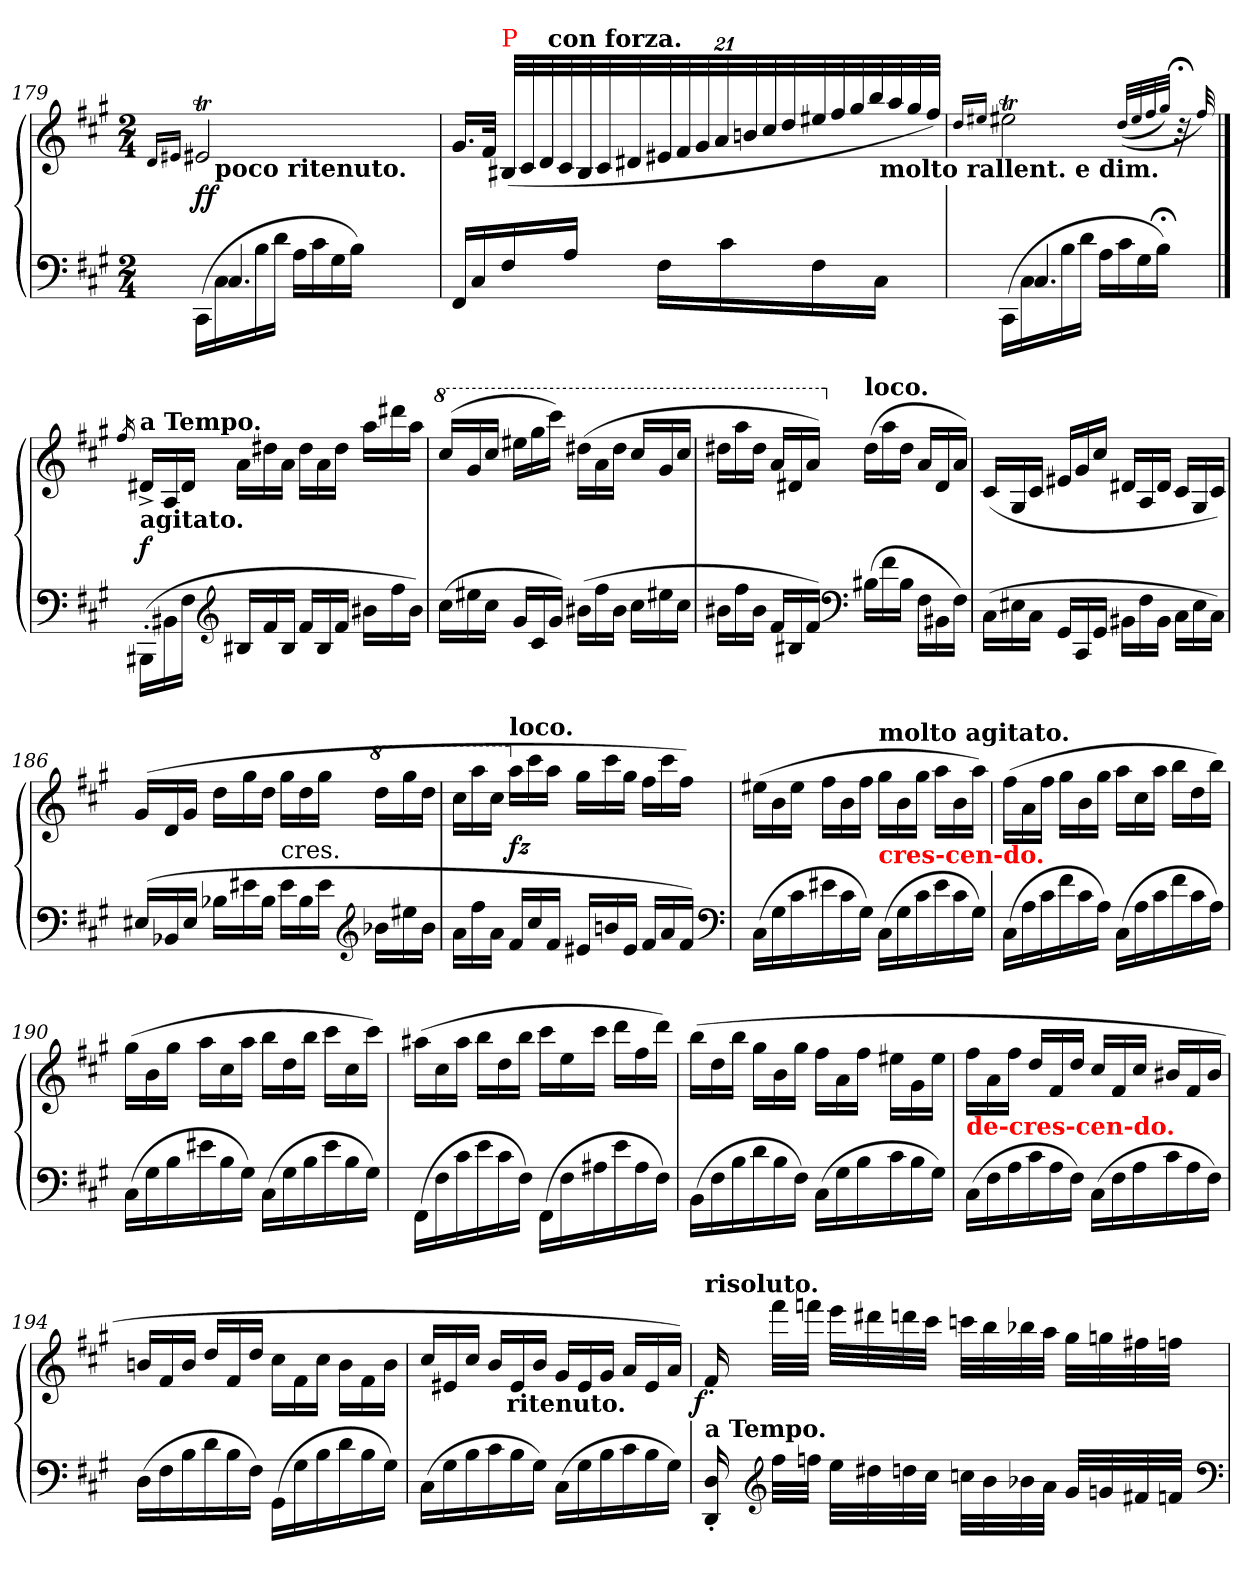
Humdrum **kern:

**kern	**kern	**dynam
*part1	*part1	*part1
*staff2	*staff1	*staff1/2
*clefF4	*clefG2	*
*k[f#c#g#]	*k[f#c#g#]	*
*A:	*A:	*
*M2/4	*M2/4	*
=179	=179	=179
.	16qqd/LL	.
.	16qqe#X/JJ	.
*^	*^	*
(>16CC#\LL	16ryy	2e#Xt	16ryy	f f
!	!	!	!LO:TX:b:B:t=poco ritenuto.	!
16C#	4.C#/	.	2..ryy	.
16B\	.	.	.	.
16d\JJ	.	.	.	.
16A\LL	.	.	.	.
16c#	.	.	.	.
16G#	.	.	.	.
16BJJ)	16ryy	.	.	.
4..ryy	4..ryy	4ryy	.	.
.	.	8.ryy	.	.
*v	*v	*	*	*
*	*v	*v	*
=180	=180	=180
16FF#LL	16.g#LL	.
16C#	.	.
.	32f#JJk	.
*	*Xbrackettup	*
!	!LO:TX:a:color=red:t=P	!
16F#	(>56B#X/LLL	.
.	56c#	.
.	56d	.
!	!LO:TX:a:B:t=con forza.	!
.	56c#\	.
16AJJ	.	.
.	56B#	.
.	56c#	.
.	56d#X/	.
16F#LL	56e#X	.
.	56f#	.
.	56g#	.
.	56a	.
16c#	.	.
.	56bn	.
.	56cc#	.
.	56dd	.
16F#	56ee#X	.
.	56ff#	.
.	56gg#	.
.	56bb	.
16C#JJ	.	.
!	!LO:TX:b:B:t=molto rallent. e dim.	!
.	56aa	.
.	56gg#	.
.	56ff#JJJ)	.
=181	=181	=181
.	16qqdd/LL	.
.	16qqee#X/JJ	.
*^	*	*
(>16CC#\LL	16ryy	2ee#Xt	.
16C#	4.C#/	.	.
16B	.	.	.
16dJJ	.	.	.
16A\LL	.	.	.
16c#	.	.	.
16G#	.	.	.
16B;<JJ)	16ryy	.	.
.	.	(<(>32qqdd/LLL	.
.	.	32qqee#/	.
.	.	32qqff#/	.
.	.	32qqgg#/JJJ)	.
32ryy	32ryy	32r;<	.
*v	*v	*	*
.	32qqff#/)	.
==	==	==
.	16qff#/	.
*Xtuplet	*Xtuplet	*
!	!LO:TX:a:B:t=a Tempo.	!
!	!LO:TX:b:B:t=agitato.	!
(<24BBB#X'>\LL	24d#X^<LL	f
24BB#X\	24A	.
24F#JJ	24d#JJ	.
*clefG2	*	*
24B#XLL	24aLL	.
24f#	24dd#X	.
24B#JJ	24aJJ	.
24f#LL	24dd#LL	.
24B#	24a	.
24f#JJ	24dd#JJ	.
24b#XLL	24aaLL	.
24ff#	24ddd#X	.
24b#JJ)	24aaJJ	.
=183	=183	=183
*	*8va	*
(>24cc#LL	(>24ccc#LL	.
24ee#X	24gg#	.
24cc#JJ	24ccc#JJ	.
24g#LL	24eee#XLL	.
24c#	24ggg#	.
24g#JJ)	24cccc#JJ)	.
(>24b#XLL	(>24ddd#XLL	.
24ff#	24aa	.
24b#JJ	24ddd#JJ	.
24cc#LL	24ccc#/LL	.
24ee#X	24gg#/	.
24cc#JJ	24ccc#JJ	.
=184	=184	=184
24b#XLL	24ddd#XLL	.
24ff#	24aaa	.
24b#JJ	24ddd#JJ	.
24f#LL	24aaLL	.
24B#X	24dd#X	.
24f#JJ)	24aaJJ)	.
*clefF4	*	*
*	*X8va	*
!	!LO:TX:a:B:t=loco.	!
(>24B#XLL	(>24dd#LL	.
24f#	24aa	.
24B#JJ	24dd#JJ	.
24F#LL	24aLL	.
24BB#X	24d#	.
24F#JJ)	24aJJ)	.
=185	=185	=185
(>24C#\LL	(>24c#LL	.
24E#X\	24G#	.
24C#\JJ	24c#JJ	.
24GG#LL	24e#XLL	.
24CC#	24g#	.
24GG#JJ	24cc#JJ	.
24BB#X\LL	24d#XLL	.
24F#\	24A	.
24BB#\JJ	24d#JJ	.
24C#\LL	24c#LL	.
24E#\	24G#	.
24C#\JJ)	24c#JJ)	.
=186	=186	=186
(<24E#XLL	(>24g#LL	.
24BB-X	24d	.
24E#JJ	24g#JJ	.
24B-XLL	24ddLL	.
24e#X	24gg#	.
24B-JJ	24ddJJ	.
!	!LO:TX:c:t=cres.	!
24e#LL	24gg#LL	.
24B-	24dd	.
24e#JJ	24gg#JJ	.
*clefG2	*	*
*	*8va	*
24b-XLL	24dddLL	.
24ee#X	24ggg#	.
24b-JJ	24dddJJ	.
=187	=187	=187
24a\LL	24ccc#LL	.
24ff#	24aaa	.
24aJJ	24ccc#JJ	.
*	*X8va	*
!	!LO:TX:a:B:t=loco.	!
24f#LL	24aaLL	fz
24cc#	24ccc#	.
24f#JJ	24aaJJ	.
24e#X/LL	24gg#LL	.
24bn	24ccc#	.
24e#JJ	24gg#JJ	.
24f#LL	24ff#LL	.
24a	24ccc#	.
24f#JJ)	24ff#JJ)	.
*clefF4	*	*
=188	=188	=188
(>24C#LL	(>24ee#XLL	.
24G#	24b	.
24c#	24ee#JJ	.
24e#X	24ff#LL	.
24c#	24b	.
24G#JJ)	24ff#JJ	.
!	!LO:TX:a:B:t=molto agitato.	!
!	!LO:TX:b:B:color=red:t=cres-cen-do.	!
(>24C#LL	24gg#LL	.
24G#	24b	.
24c#	24gg#JJ	.
24e#	24aaLL	.
24c#	24b	.
24G#JJ)	24aaJJ)	.
=189	=189	=189
(>24C#LL	(>24ff#LL	.
24A	24a	.
24c#	24ff#JJ	.
24f#	24gg#LL	.
24c#	24b	.
24AJJ)	24gg#JJ	.
(>24C#LL	24aaLL	.
24A	24cc#	.
24c#	24aaJJ	.
24f#	24bbLL	.
24c#	24dd	.
24AJJ)	24bbJJ)	.
=190	=190	=190
(>24C#LL	(>24gg#LL	.
24G#	24b	.
24B	24gg#JJ	.
24e#X	24aaLL	.
24B	24cc#	.
24G#JJ)	24aaJJ	.
(>24C#LL	24bbLL	.
24G#	24dd	.
24B	24bbJJ	.
24e#	24ccc#LL	.
24B	24cc#	.
24G#JJ)	24ccc#JJ)	.
=191	=191	=191
(>24FF#LL	(>24aa#XLL	.
24F#	24cc#	.
24c#	24aa#JJ	.
24e	24bbLL	.
24c#	24dd	.
24F#JJ)	24bbJJ	.
(>24FF#LL	24ccc#LL	.
24F#	24ee	.
24A#X	24ccc#JJ	.
24e	24dddLL	.
24A#	24ff#	.
24F#JJ)	24dddJJ)	.
=192	=192	=192
(>24BBLL	(>24bbLL	.
24F#	24dd	.
24B	24bbJJ	.
24d	24gg#LL	.
24B	24b	.
24F#JJ)	24gg#JJ	.
(>24C#LL	24ff#LL	.
24G#	24a	.
24B	24ff#JJ	.
24c#	24ee#XLL	.
24B	24g#	.
24G#JJ)	24ee#JJ	.
=193	=193	=193
!	!LO:TX:b:B:color=red:t=de-cres-cen-do.	!
(>24C#LL	24ff#LL	.
24F#	24a	.
24A	24ff#JJ	.
24c#	24ddLL	.
24A	24f#	.
24F#JJ)	24ddJJ	.
(>24C#LL	24cc#/LL	.
24F#	24f#/	.
24A	24cc#JJ	.
24c#	24b#X/LL	.
24A	24f#/	.
24F#JJ)	24b#/JJ	.
=194	=194	=194
(>24DLL	24bn/LL	.
24F#	24f#/	.
24B	24b/JJ	.
24d	24dd/LL	.
24B	24f#	.
24F#JJ)	24ddJJ	.
(>24GG#LL	24cc#LL	.
24G#	24f#\	.
24B	24cc#JJ	.
24d	24bLL	.
24B	24f#\	.
24G#JJ)	24bJJ	.
=195	=195	=195
(>24C#\LL	24cc#/LL	.
24G#	24e#X/	.
24B	24cc#/JJ	.
24c#	24b/LL	.
!	!LO:TX:b:B:t=ritenuto.	!
24B	24e#/	.
24G#JJ)	24b/JJ	.
(>24C#LL	24g#/LL	.
24G#	24e#/	.
24B	24g#/JJ	.
24c#	24aLL	.
24B	24e#/	.
24G#JJ)	24aJJ)	.
=196	=196	=196
!	!LO:TX:a:B:t=risoluto.	!
!	!LO:TX:b:B:t=a Tempo.	!
!	!	!LO:DY:b:rj
16D'< 16DD'<	16f#'<	f
*clefG2	*	*
32ff#LLL	32fff#LLL	.
32ffnJJJ	32fffnJJJ	.
32eeLLL	32eeeLLL	.
32dd#X	32ddd#X	.
32ddn	32dddn	.
32cc#JJJ	32ccc#JJJ	.
32ccnLLL	32cccnLLL	.
32b	32bb	.
32b-X	32bb-X	.
32aJJJ	32aaJJJ	.
32g#/LLL	32gg#LLL	.
32gn/	32ggn	.
32f#X/	32ff#X	.
32fnJJJ	32ffnJJJ	.
*clefF4	*	*
=	=	=
*-	*-	*-
